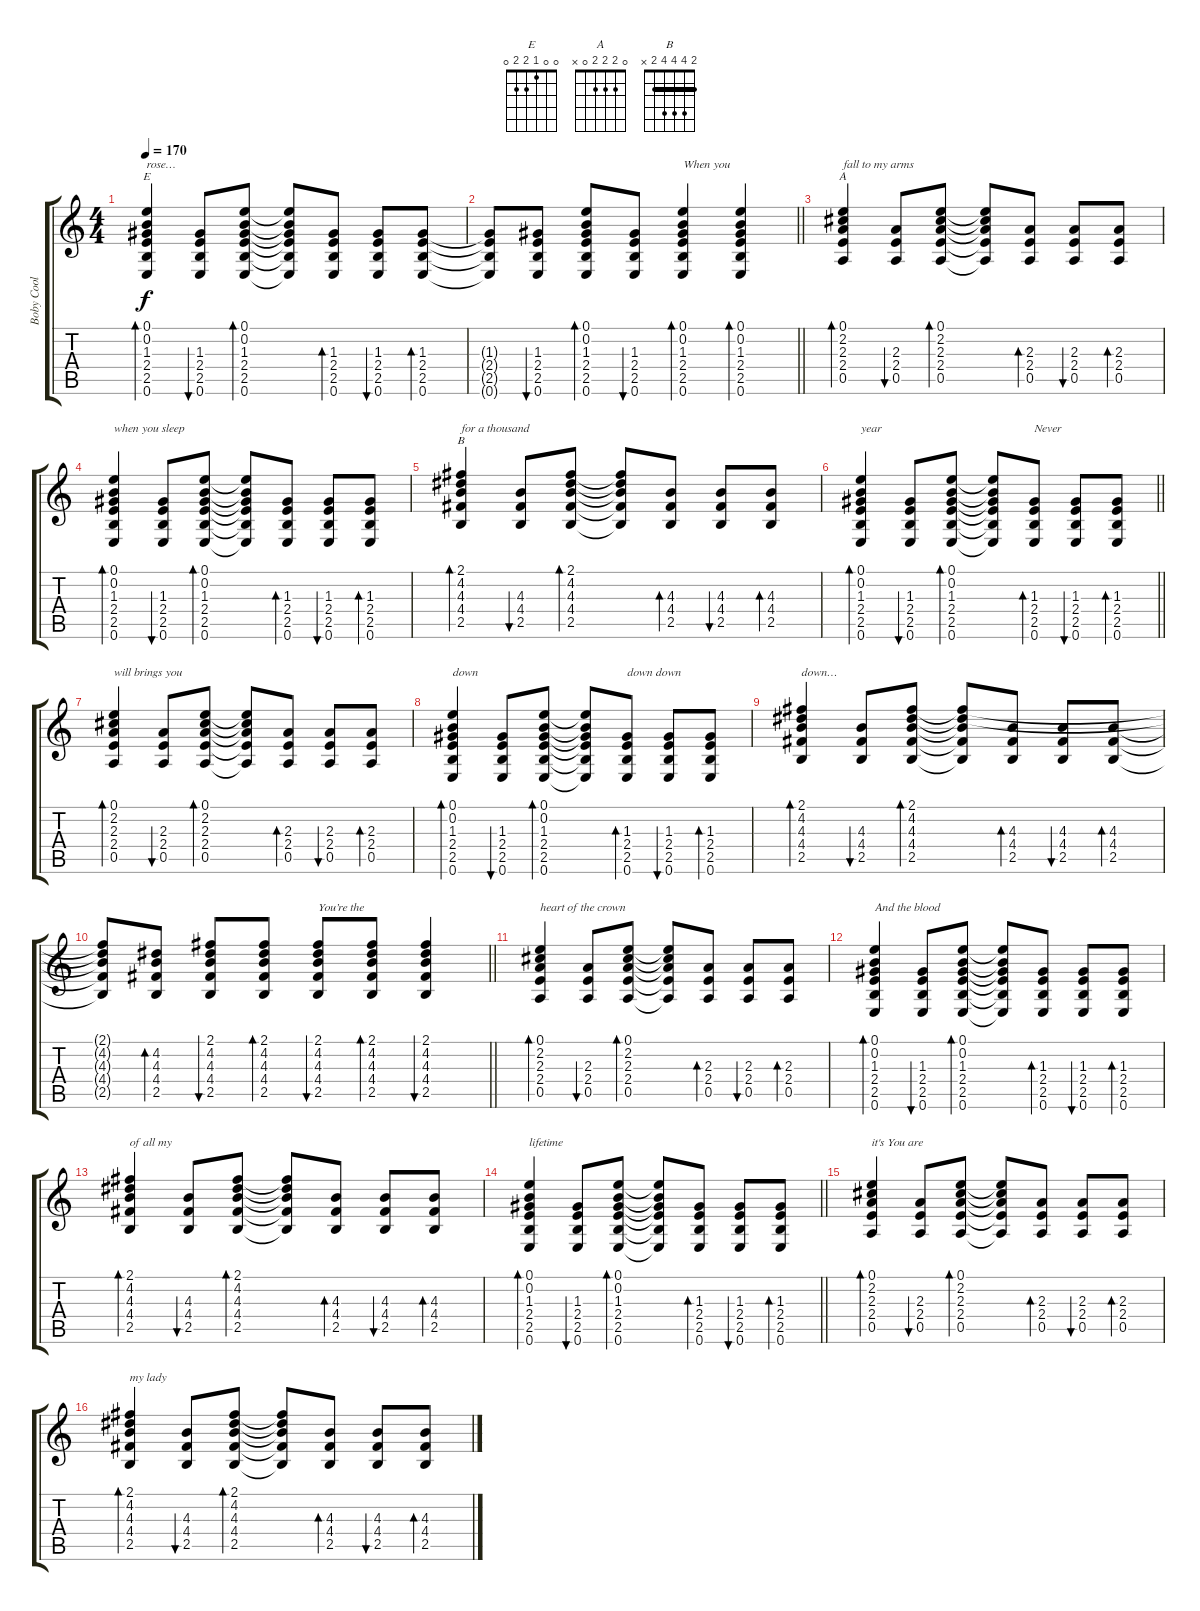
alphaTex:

\track ("Boby Cool" "Boby Cool") {instrument acousticguitarsteel}
\staff {score tabs}
\tuning (E4 B3 G3 D3 A2 E2) {hide}
\chord ("E" 0 0 1 2 2 0)
\chord ("A" 0 2 2 2 0 x)
\chord ("B" 2 4 4 4 2 x) {barre 2}
\ts (4 4)
\tempo 170
\clef g2
\ks c
(0.1 0.2 1.3 2.4 2.5 0.6).4{bd 120 ch "E" txt "rose…" dy f} (1.3 2.4 2.5 0.6).8{bu 120} (0.1 0.2 1.3 2.4 2.5 0.6).8{bd 120} (0.1{t} 0.2{t} 1.3{t} 2.4{t} 2.5{t} 0.6{t}).8 (1.3 2.4 2.5 0.6).8{bd 60} (1.3 2.4 2.5 0.6).8{bu 60} (1.3 2.4 2.5 0.6).8{bd 60} |
\barLineRight lightlight
(1.3{t} 2.4{t} 2.5{t} 0.6{t}).8 (1.3 2.4 2.5 0.6).8{bu 120} (0.1 0.2 1.3 2.4 2.5 0.6).8{bd 120} (1.3 2.4 2.5 0.6).8{bu 120} (0.1 0.2 1.3 2.4 2.5 0.6).4{bd 120 txt "When you"} (0.1 0.2 1.3 2.4 2.5 0.6).4{bd 120} |
(0.1 2.2 2.3 2.4 0.5).4{bd 120 ch "A" txt "fall to my arms"} (2.3 2.4 0.5).8{bu 120} (0.1 2.2 2.3 2.4 0.5).8{bd 120} (0.1{t} 2.2{t} 2.3{t} 2.4{t} 0.5{t}).8 (2.3 2.4 0.5).8{bd 60} (2.3 2.4 0.5).8{bu 60} (2.3 2.4 0.5).8{bd 60} |
(0.1 0.2 1.3 2.4 2.5 0.6).4{bd 120 txt "when you sleep"} (1.3 2.4 2.5 0.6).8{bu 120} (0.1 0.2 1.3 2.4 2.5 0.6).8{bd 120} (0.1{t} 0.2{t} 1.3{t} 2.4{t} 2.5{t} 0.6{t}).8 (1.3 2.4 2.5 0.6).8{bd 60} (1.3 2.4 2.5 0.6).8{bu 60} (1.3 2.4 2.5 0.6).8{bd 60} |
(2.1 4.2 4.3 4.4 2.5).4{bd 120 ch "B" txt "for a thousand"} (4.3 4.4 2.5).8{bu 120} (2.1 4.2 4.3 4.4 2.5).8{bd 120} (2.1{t} 4.2{t} 4.3{t} 4.4{t} 2.5{t}).8 (4.3 4.4 2.5).8{bd 60} (4.3 4.4 2.5).8{bu 60} (4.3 4.4 2.5).8{bd 60} |
\barLineRight lightlight
(0.1 0.2 1.3 2.4 2.5 0.6).4{bd 120 txt "year"} (1.3 2.4 2.5 0.6).8{bu 120} (0.1 0.2 1.3 2.4 2.5 0.6).8{bd 120} (0.1{t} 0.2{t} 1.3{t} 2.4{t} 2.5{t} 0.6{t}).8 (1.3 2.4 2.5 0.6).8{bd 60 txt "Never"} (1.3 2.4 2.5 0.6).8{bu 60} (1.3 2.4 2.5 0.6).8{bd 60} |
(0.1 2.2 2.3 2.4 0.5).4{bd 120 txt "will brings you"} (2.3 2.4 0.5).8{bu 120} (0.1 2.2 2.3 2.4 0.5).8{bd 120} (0.1{t} 2.2{t} 2.3{t} 2.4{t} 0.5{t}).8 (2.3 2.4 0.5).8{bd 60} (2.3 2.4 0.5).8{bu 60} (2.3 2.4 0.5).8{bd 60} |
(0.1 0.2 1.3 2.4 2.5 0.6).4{bd 120 txt "down"} (1.3 2.4 2.5 0.6).8{bu 120} (0.1 0.2 1.3 2.4 2.5 0.6).8{bd 120} (0.1{t} 0.2{t} 1.3{t} 2.4{t} 2.5{t} 0.6{t}).8 (1.3 2.4 2.5 0.6).8{bd 60 txt "down down"} (1.3 2.4 2.5 0.6).8{bu 60} (1.3 2.4 2.5 0.6).8{bd 60} |
(2.1 4.2 4.3 4.4 2.5).4{bd 120 txt "down…"} (4.3 4.4 2.5).8{bu 120} (2.1 4.2 4.3 4.4 2.5).8{bd 120} (2.1{t} 4.2{t} 4.3{t} 4.4{t} 2.5{t}).8 (4.3 4.4 2.5).8{bd 60} (4.3 4.4 2.5).8{bu 60} (4.3 4.4 2.5).8{bd 60} |
\barLineRight lightlight
(2.1{t} 4.2{t} 4.3{t} 4.4{t} 2.5{t}).8 (4.2 4.3 4.4 2.5).8{bd 120} (2.1 4.2 4.3 4.4 2.5).8{bu 120} (2.1 4.2 4.3 4.4 2.5).8{bd 60} (2.1 4.2 4.3 4.4 2.5).8{bu 120 txt "You’re the"} (2.1 4.2 4.3 4.4 2.5).8{bd 60} (2.1 4.2 4.3 4.4 2.5).4{bu 120} |
(0.1 2.2 2.3 2.4 0.5).4{bd 120 txt "heart of the crown"} (2.3 2.4 0.5).8{bu 120} (0.1 2.2 2.3 2.4 0.5).8{bd 120} (0.1{t} 2.2{t} 2.3{t} 2.4{t} 0.5{t}).8 (2.3 2.4 0.5).8{bd 60} (2.3 2.4 0.5).8{bu 60} (2.3 2.4 0.5).8{bd 60} |
(0.1 0.2 1.3 2.4 2.5 0.6).4{bd 120 txt "And the blood"} (1.3 2.4 2.5 0.6).8{bu 120} (0.1 0.2 1.3 2.4 2.5 0.6).8{bd 120} (0.1{t} 0.2{t} 1.3{t} 2.4{t} 2.5{t} 0.6{t}).8 (1.3 2.4 2.5 0.6).8{bd 60} (1.3 2.4 2.5 0.6).8{bu 60} (1.3 2.4 2.5 0.6).8{bd 60} |
(2.1 4.2 4.3 4.4 2.5).4{bd 120 txt "of all my"} (4.3 4.4 2.5).8{bu 120} (2.1 4.2 4.3 4.4 2.5).8{bd 120} (2.1{t} 4.2{t} 4.3{t} 4.4{t} 2.5{t}).8 (4.3 4.4 2.5).8{bd 60} (4.3 4.4 2.5).8{bu 60} (4.3 4.4 2.5).8{bd 60} |
\barLineRight lightlight
(0.1 0.2 1.3 2.4 2.5 0.6).4{bd 120 txt "lifetime"} (1.3 2.4 2.5 0.6).8{bu 120} (0.1 0.2 1.3 2.4 2.5 0.6).8{bd 120} (0.1{t} 0.2{t} 1.3{t} 2.4{t} 2.5{t} 0.6{t}).8 (1.3 2.4 2.5 0.6).8{bd 60} (1.3 2.4 2.5 0.6).8{bu 60} (1.3 2.4 2.5 0.6).8{bd 60} |
(0.1 2.2 2.3 2.4 0.5).4{bd 120 txt "it's You are"} (2.3 2.4 0.5).8{bu 120} (0.1 2.2 2.3 2.4 0.5).8{bd 120} (0.1{t} 2.2{t} 2.3{t} 2.4{t} 0.5{t}).8 (2.3 2.4 0.5).8{bd 60} (2.3 2.4 0.5).8{bu 60} (2.3 2.4 0.5).8{bd 60} |
(2.1 4.2 4.3 4.4 2.5).4{bd 120 txt "my lady"} (4.3 4.4 2.5).8{bu 120} (2.1 4.2 4.3 4.4 2.5).8{bd 120} (2.1{t} 4.2{t} 4.3{t} 4.4{t} 2.5{t}).8 (4.3 4.4 2.5).8{bd 60} (4.3 4.4 2.5).8{bu 60} (4.3 4.4 2.5).8{bd 60}
